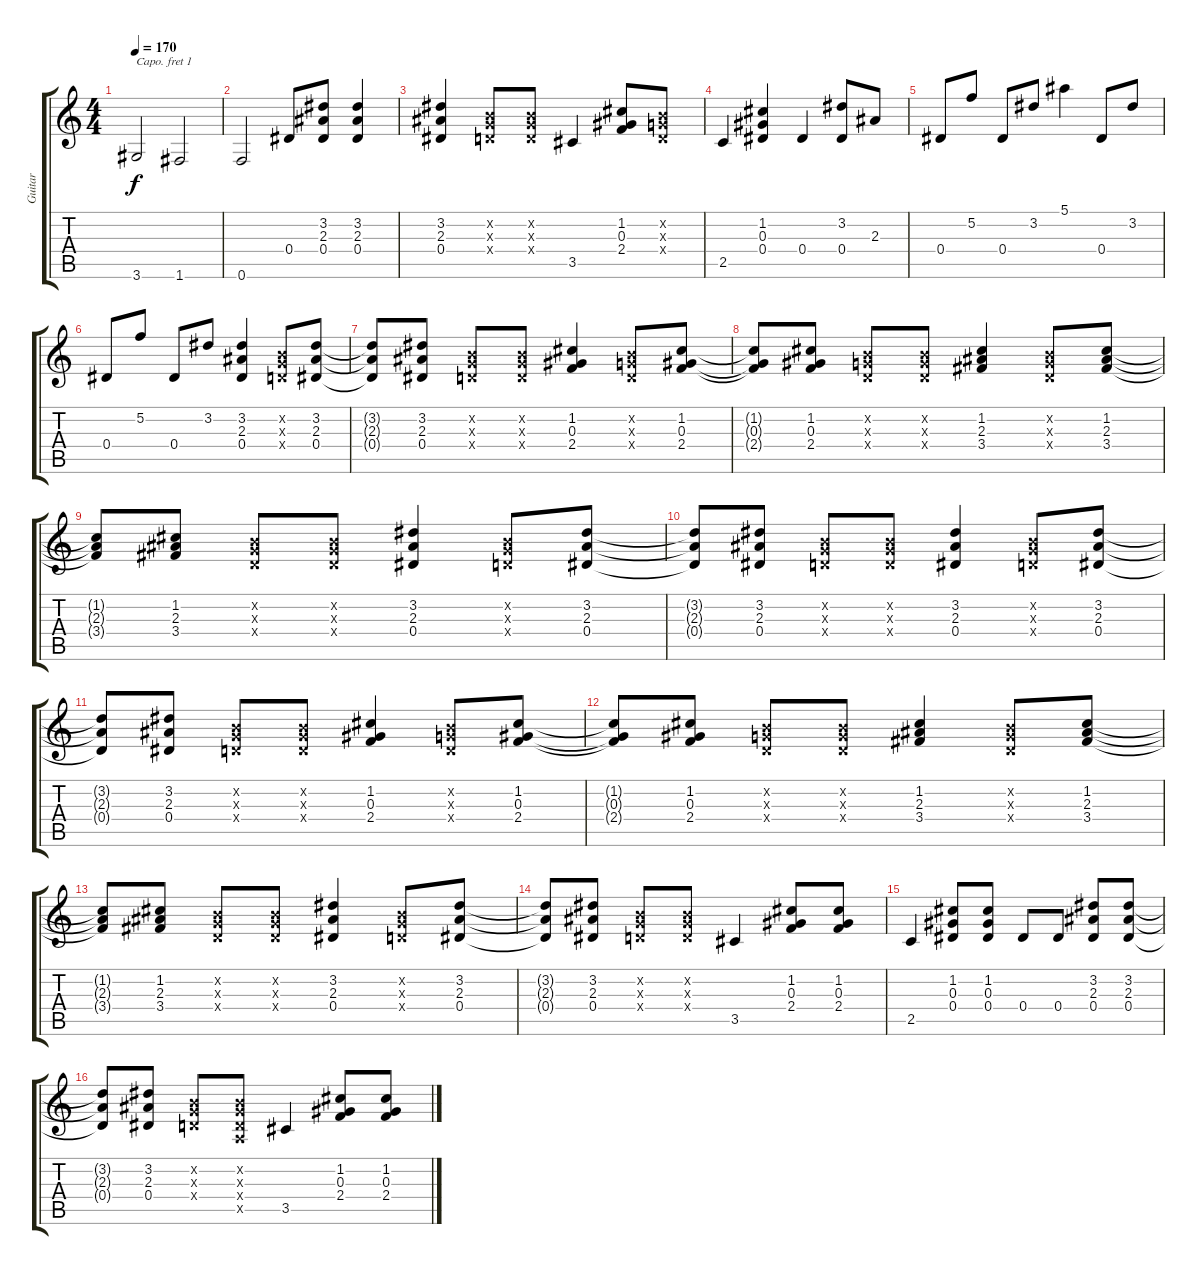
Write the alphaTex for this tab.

\track ("Guitar" "Guitar") {instrument acousticguitarnylon}
\staff {score tabs}
\capo 1
\tuning (E4 B3 G3 D3 A2 E2) {hide}
\ts (4 4)
\tempo 170
\clef g2
\ks c
3.6.2{dy f} 1.6.2 |
0.6.2 0.4.8 (3.2 2.3 0.4).8 (3.2 2.3 0.4).4 |
(3.2 2.3 0.4).4 (-1.2{x} -1.3{x} -1.4{x}).8 (-1.2{x} -1.3{x} -1.4{x}).8 3.5.4 (1.2 0.3 2.4).8 (-1.2{x} -1.3{x} -1.4{x}).8 |
2.5.4 (1.2 0.3 0.4).4 0.4.4 (3.2 0.4).8 2.3.8 |
0.4.8 5.2.8 0.4.8 3.2.8 5.1.4 0.4.8 3.2.8 |
0.4.8 5.2.8 0.4.8 3.2.8 (3.2 2.3 0.4).4 (-1.2{x} -1.3{x} -1.4{x}).8 (3.2 2.3 0.4).8 |
(3.2{t} 2.3{t} 0.4{t}).8 (3.2 2.3 0.4).8 (-1.2{x} -1.3{x} -1.4{x}).8 (-1.2{x} -1.3{x} -1.4{x}).8 (1.2 0.3 2.4).4 (-1.2{x} -1.3{x} -1.4{x}).8 (1.2 0.3 2.4).8 |
(1.2{t} 0.3{t} 2.4{t}).8 (1.2 0.3 2.4).8 (-1.2{x} -1.3{x} -1.4{x}).8 (-1.2{x} -1.3{x} -1.4{x}).8 (1.2 2.3 3.4).4 (-1.2{x} -1.3{x} -1.4{x}).8 (1.2 2.3 3.4).8 |
(1.2{t} 2.3{t} 3.4{t}).8 (1.2 2.3 3.4).8 (-1.2{x} -1.3{x} -1.4{x}).8 (-1.2{x} -1.3{x} -1.4{x}).8 (3.2 2.3 0.4).4 (-1.2{x} -1.3{x} -1.4{x}).8 (3.2 2.3 0.4).8 |
(3.2{t} 2.3{t} 0.4{t}).8 (3.2 2.3 0.4).8 (-1.2{x} -1.3{x} -1.4{x}).8 (-1.2{x} -1.3{x} -1.4{x}).8 (3.2 2.3 0.4).4 (-1.2{x} -1.3{x} -1.4{x}).8 (3.2 2.3 0.4).8 |
(3.2{t} 2.3{t} 0.4{t}).8 (3.2 2.3 0.4).8 (-1.2{x} -1.3{x} -1.4{x}).8 (-1.2{x} -1.3{x} -1.4{x}).8 (1.2 0.3 2.4).4 (-1.2{x} -1.3{x} -1.4{x}).8 (1.2 0.3 2.4).8 |
(1.2{t} 0.3{t} 2.4{t}).8 (1.2 0.3 2.4).8 (-1.2{x} -1.3{x} -1.4{x}).8 (-1.2{x} -1.3{x} -1.4{x}).8 (1.2 2.3 3.4).4 (-1.2{x} -1.3{x} -1.4{x}).8 (1.2 2.3 3.4).8 |
(1.2{t} 2.3{t} 3.4{t}).8 (1.2 2.3 3.4).8 (-1.2{x} -1.3{x} -1.4{x}).8 (-1.2{x} -1.3{x} -1.4{x}).8 (3.2 2.3 0.4).4 (-1.2{x} -1.3{x} -1.4{x}).8 (3.2 2.3 0.4).8 |
(3.2{t} 2.3{t} 0.4{t}).8 (3.2 2.3 0.4).8 (-1.2{x} -1.3{x} -1.4{x}).8 (-1.2{x} -1.3{x} -1.4{x}).8 3.5.4 (1.2 0.3 2.4).8 (1.2 0.3 2.4).8 |
2.5.4 (1.2 0.3 0.4).8 (1.2 0.3 0.4).8 0.4.8 0.4.8 (3.2 2.3 0.4).8 (3.2 2.3 0.4).8 |
(3.2{t} 2.3{t} 0.4{t}).8 (3.2 2.3 0.4).8 (-1.2{x} -1.3{x} -1.4{x}).8 (-1.2{x} -1.3{x} -1.4{x} -1.5{x}).8 3.5.4 (1.2 0.3 2.4).8 (1.2 0.3 2.4).8
